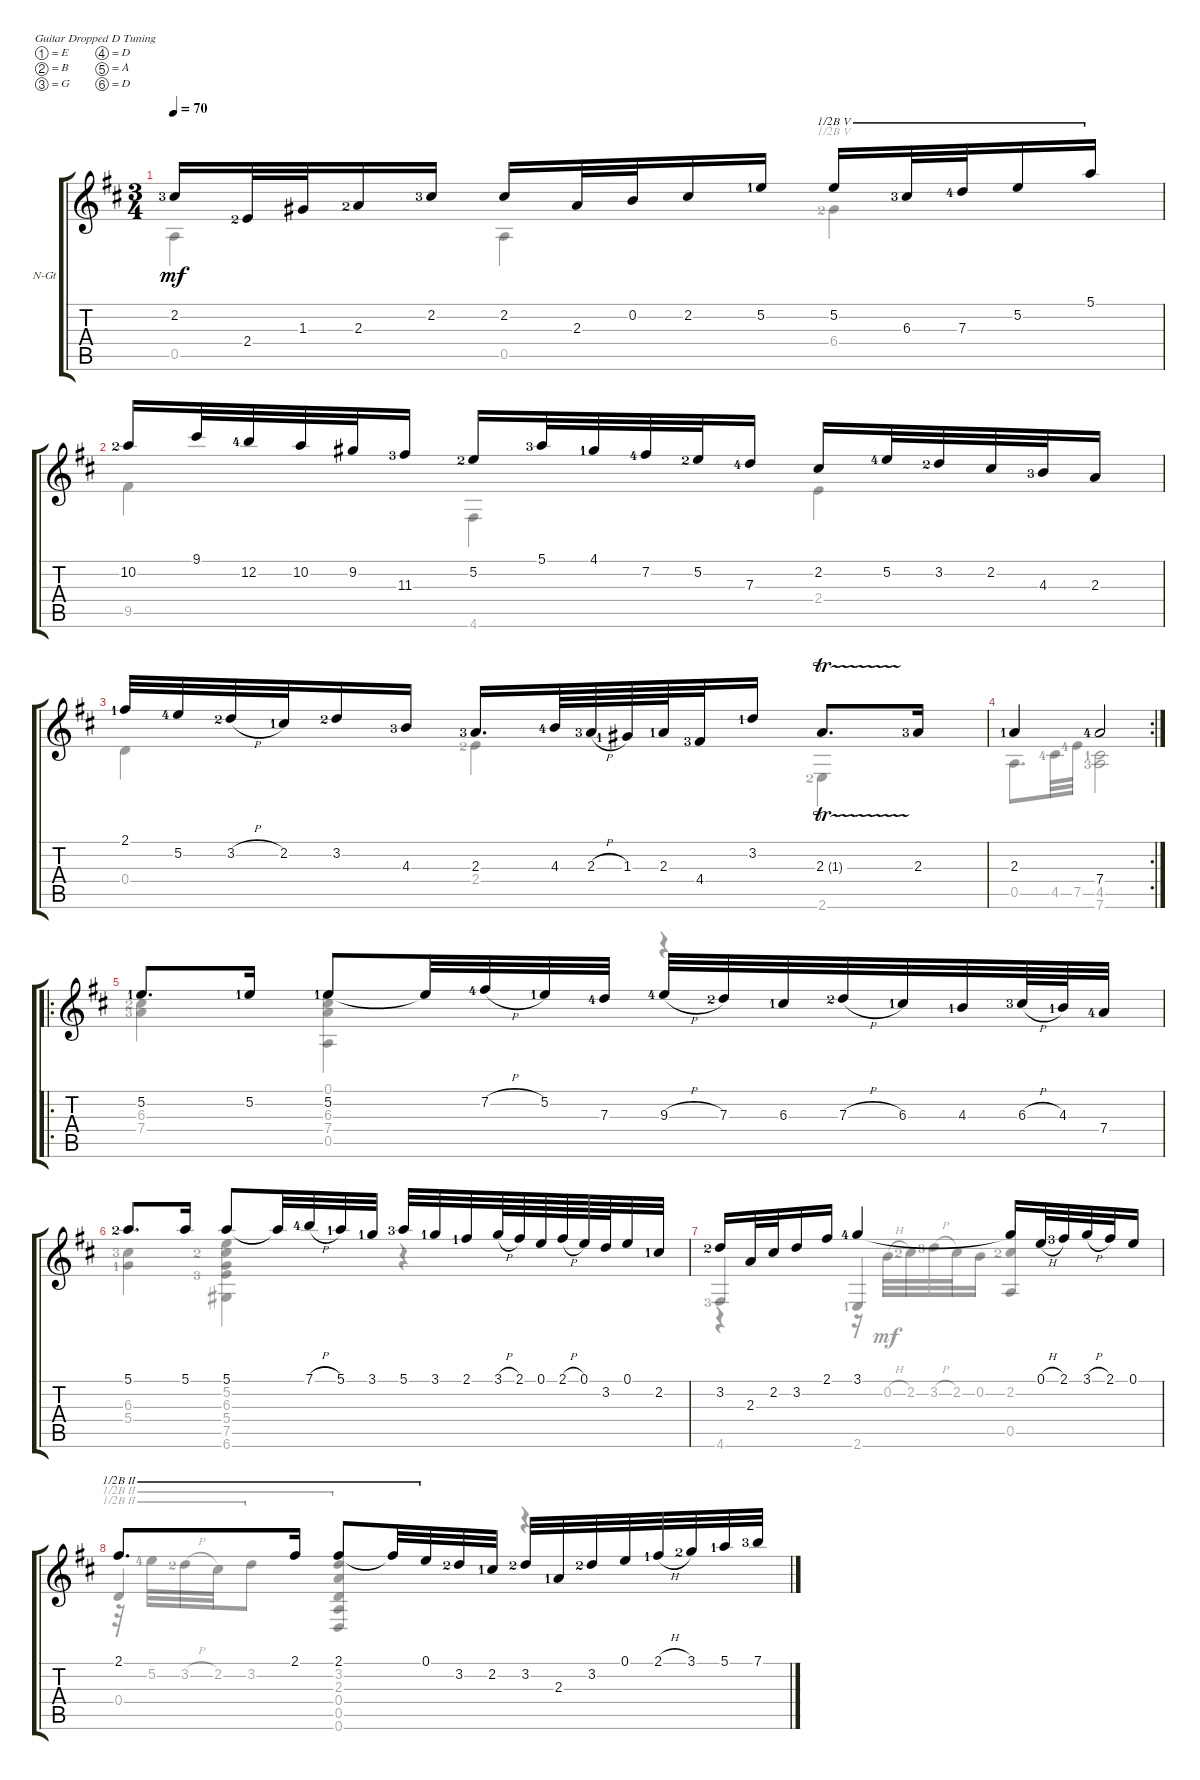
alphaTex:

\defaultSystemsLayout 4
\bracketExtendMode groupsimilarinstruments
\firstSystemTrackNameOrientation horizontal
\otherSystemsTrackNameOrientation horizontal
\track ("Nylon Guitar" "N-Gt") {instrument acousticguitarnylon}
\staff {score tabs}
\tuning (E4 B3 G3 D3 A2 D2)
\voice
\ts (3 4)
\tempo 70
\clef g2
\scale
0.487026
\ks d
2.2{lf 4}.16{dy mf} 2.4{lf 3}.32 1.3.32 2.3{lf 3}.16 2.2{lf 4}.16 2.2.16 2.3.32 0.2.32 2.2.16 5.2{lf 2}.16 5.2.16{barre (5 half)} 6.3{lf 4}.32{barre (5 half)} 7.3{lf 5}.32{barre (5 half)} 5.2.16{barre (5 half)} 5.1.16{barre (5 half)} |
\scale
0.512974 10.2{lf 3}.16 9.1.32 12.2{lf 5}.32 10.2.32 9.2.32 11.3{lf 4}.16 5.2{lf 3}.16 5.1{lf 4}.32 4.1{lf 2}.32 7.2{lf 5}.32 5.2{lf 3}.32 7.3{lf 5}.16 2.2.16 5.2{lf 5}.32 3.2{lf 3}.32 2.2.32 4.3{lf 4}.32 2.3.16 |
\scale
0.743307 2.1{lf 2}.32 5.2{lf 5}.32 3.2{h lf 3}.32 2.2{lf 2}.32 3.2{lf 3}.16 4.3{lf 4}.16 2.3{lf 4}.16{d} 4.3{lf 5}.64 2.3{h lf 4}.64 1.3{lf 2}.64 2.3{lf 2}.64 4.4{lf 4}.32 3.2{lf 2}.16 2.3{tr (1 16)}.8{d} 2.3{lf 4}.16 |
\rc 2
\scale
0.256693 2.3{lf 2}.4 7.4{lf 5}.2 |
\ro
\scale
0.504886 5.2{lf 2}.8{d} 5.2{lf 2}.16 5.2{lf 2}.8 5.2{t}.32 7.2{h lf 5}.32 5.2{lf 2}.32 7.3{lf 5}.32 9.3{h lf 5}.32 7.3{lf 3}.32 6.3{lf 2}.32 7.3{h lf 3}.32 6.3{lf 2}.32 4.3{lf 2}.32 6.3{h lf 4}.64 4.3{lf 2}.64 7.4{lf 5}.32 |
\scale
0.495114 5.1{lf 3}.8{d} 5.1.16 5.1.8 5.1{t}.32 7.1{h lf 5}.32 5.1{lf 2}.32 3.1{lf 2}.32 5.1{lf 4}.32 3.1{lf 2}.32 2.1{lf 2}.32 3.1{h}.64 2.1.64 0.1.64 2.1{h}.64 0.1.64 3.2.64 0.1.32 2.2{lf 2}.32 |
\scale
0.446927 3.2{lf 3}.16 2.3.32 2.2.32 3.2.16 2.1.16 3.1{lf 5}.4 3.1{t}.16 0.1{h}.32 2.1{lf 4}.32 3.1{h}.32 2.1.32 0.1.16 |
\scale
0.553073 2.1.8{d barre (2 half)} 2.1.16{barre (2 half)} 2.1.8{barre (2 half)} 2.1{t}.32{barre (2 half)} 0.1.32{barre (2 half)} 3.2{lf 3}.32 2.2{lf 2}.32 3.2{lf 3}.32 2.3{lf 2}.32 3.2{lf 3}.32 0.1.32 2.1{h lf 2}.32 3.1{lf 3}.32 5.1{lf 2}.32 7.1{lf 4}.32
\voice
\clef g2
\ottava regular
\simile none
\scale
0.487026
\ks d
0.5.4{dy mf} 0.5.4 6.4{lf 3}.4{barre (5 half)} |
\scale
0.512974 9.5.4 4.6.4 2.4.4 |
\scale
0.743307 0.4.4 2.4{lf 3}.4 2.6{lf 3}.4 |
\scale
0.256693 0.5.8{d} 4.5{lf 5}.32 7.5{lf 5}.32 (4.5{lf 2} 7.6{lf 4}).2 |
\scale
0.504886 (6.3{lf 3} 7.4{lf 4}).4 (7.4 6.3 0.5 0.1).4 r.4 |
\scale
0.495114 (6.3{lf 4} 5.4{lf 2}).4 (5.2 6.3{lf 3} 5.4 7.5{lf 4} 6.6).4 r.4 |
\scale
0.446927 4.6{lf 4}.4{beam invert} 2.6{lf 2}.4{beam invert} (0.5 2.2{lf 3}).4{beam invert} |
\scale
0.553073 0.4.4{barre (2 half) beam invert} (3.2 2.3 0.4 0.5 0.6).4{barre (2 half) beam invert} r.4
\voice
\clef g2
\ottava regular
\simile none
\scale
0.487026
\ks d
|
\scale
0.512974 |
\scale
0.743307 |
\scale
0.256693 |
\scale
0.504886 |
\scale
0.495114 |
\scale
0.446927 r.4 r.16 0.2{h}.32 2.2{lf 3}.32 3.2{h lf 4}.32 2.2.32 0.2.16 |
\scale
0.553073 r.32{barre (2 half)} 5.2{lf 5}.32{barre (2 half)} 3.2{h lf 3}.32{barre (2 half)} 2.2.32{barre (2 half)} 3.2.8{barre (2 half)}
